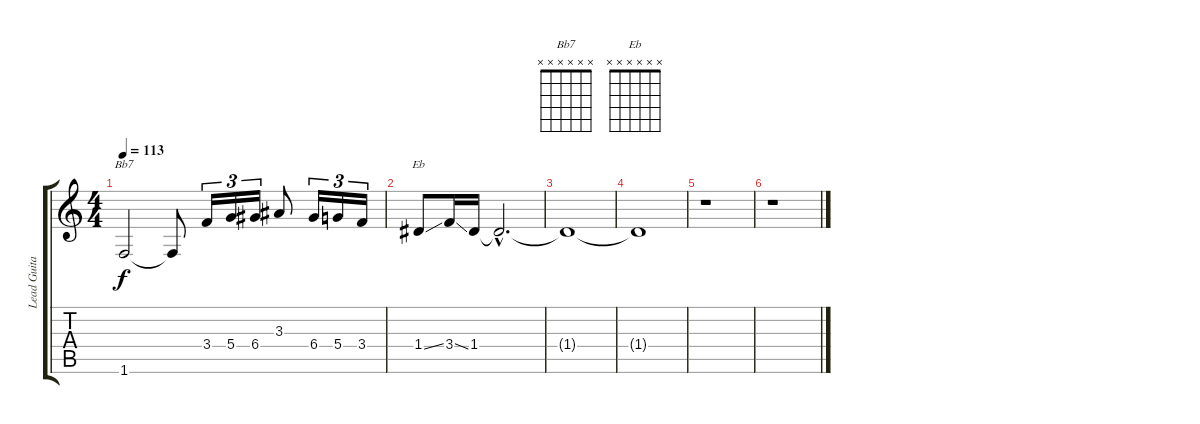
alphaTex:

\track ("Lead Guitar" "Lead Guita") {instrument overdrivenguitar}
\staff {score tabs}
\tuning (E4 B3 G3 D3 A2 E2) {hide}
\chord ("Bb7" x x x x x x)
\chord ("Eb" x x x x x x)
\ts (4 4)
\tempo 113
\clef g2
\ks c
1.6{t}.2{ch "Bb7" dy f} 1.6{t}.8 3.4.16{tu (3 2)} 5.4.16{tu (3 2)} 6.4.16{tu (3 2)} 3.3.8 6.4.16{tu (3 2)} 5.4.16{tu (3 2)} 3.4.16{tu (3 2)} |
1.4{ss}.8{ch "Eb"} 3.4{ss}.16 1.4.16 1.4{hac t}.2{d} |
1.4{t}.1 |
1.4{t}.1 |
r.1 |
r.1
